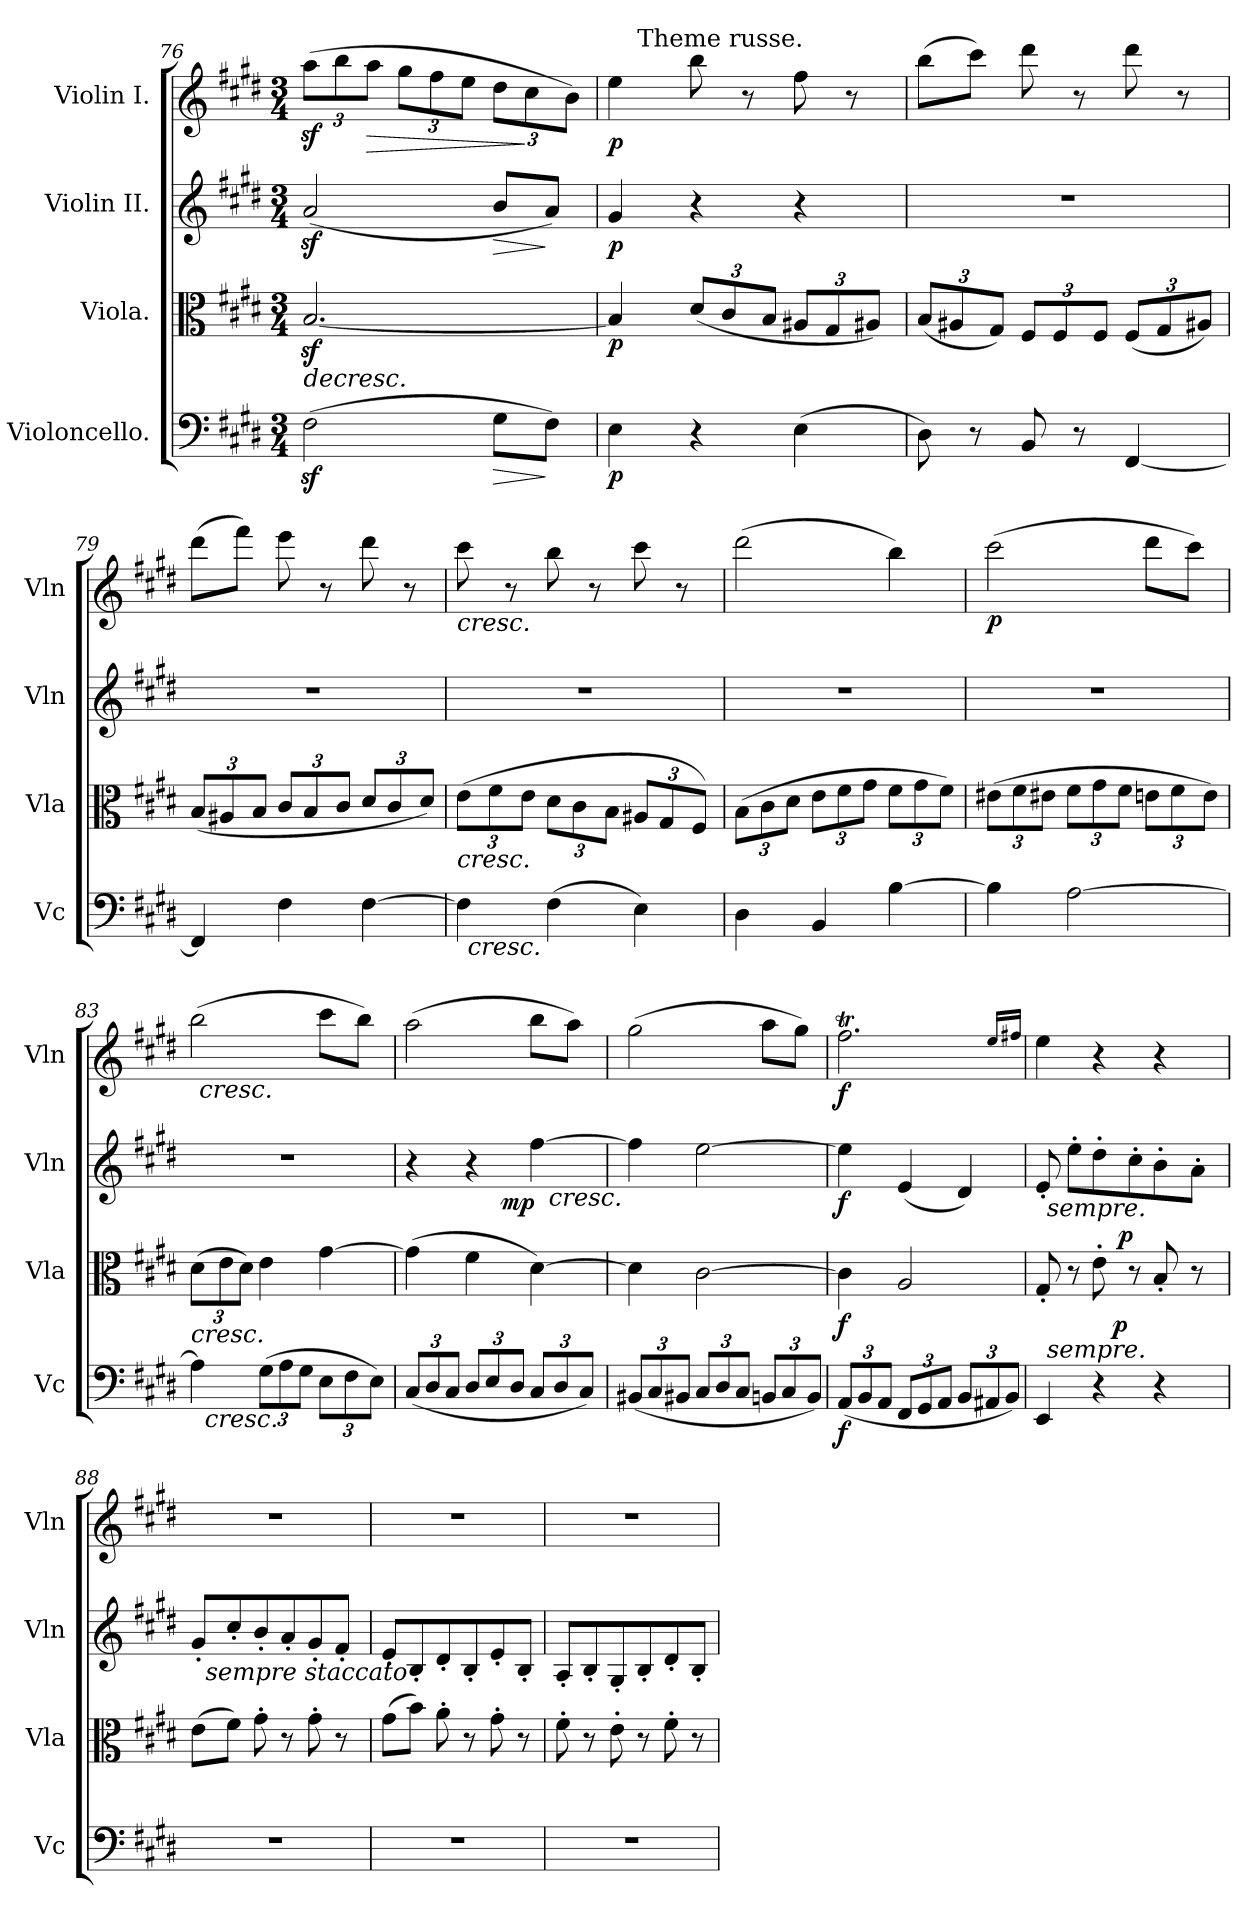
**kern	**dynam	**kern	**dynam	**kern	**dynam	**kern	**dynam
*part4	*part4	*part3	*part3	*part2	*part2	*part1	*part1
*staff4	*staff4	*staff3	*staff3	*staff2	*staff2	*staff1	*staff1
*I"Violoncello.	*	*I"Viola.	*	*I"Violin II.	*	*I"Violin I.	*
*I'Vc	*	*I'Vla	*	*I'Vln	*	*I'Vln	*
*clefF4	*	*clefC3	*	*clefG2	*	*clefG2	*
*k[f#c#g#d#]	*	*k[f#c#g#d#]	*	*k[f#c#g#d#]	*	*k[f#c#g#d#]	*
*E:	*	*E:	*	*E:	*	*E:	*
*M3/4	*	*M3/4	*	*M3/4	*	*M3/4	*
=76	=76	=76	=76	=76	=76	=76	=76
!	!	!	!LO:HP:b	!	!	!	!
(>2F#z<\	.	[2.Bz</	>	(<2az</	.	(>12aaz<\L	.
.	.	.	.	.	.	12bb\	.
!	!	!	!	!	!	!	!LO:HP:b
.	.	.	.	.	.	12aa\J	>
.	.	.	.	.	.	12gg#\L	.
.	.	.	.	.	.	12ff#\	.
.	.	.	.	.	.	12ee\J	.
!	!LO:HP:b	!	!	!	!LO:HP:b	!	!
8G#\L	>	.	.	8b/L	>	12dd#\L	.
.	.	.	.	.	.	12cc#\	]
8F#\J)	]	.	.	8a/J)	]	.	.
.	.	.	.	.	.	12b\J)	.
=77	=77	=77	=77	=77	=77	=77	=77
!	!LO:DY:b	!	!LO:DY:b	!	!LO:DY:b	!	!LO:DY:b
*	*	*	*	*	*	*^	*
4E\	p	4B/]	p	4g#/	p	4ee\	24ryy	p
.	.	.	.	.	.	.	96ryy	.
!	!	!	!	!	!	!	!LO:TX:a:t=Theme russe.	!
.	.	.	.	.	.	.	3%2ryy	.
4r	.	(<12d#/L	]	4r	.	8bb\	.	.
.	.	12c#/	.	.	.	.	.	.
.	.	.	.	.	.	8r	.	.
.	.	12B/J	.	.	.	.	.	.
(>4E\	.	12A#X/L	.	4r	.	8ff#\	.	.
.	.	12G#/	.	.	.	.	.	.
.	.	.	.	.	.	8r	.	.
.	.	12A#X/J)	.	.	.	.	.	.
.	.	.	.	.	.	.	48.ryy	.
*	*	*	*	*	*	*v	*v	*
!!LO:PB:g=z
=78	=78	=78	=78	=78	=78	=78	=78
8D#\)	.	(<12B/L	.	2.r	.	(>8bb\L	.
.	.	12A#X/	.	.	.	.	.
8r	.	.	.	.	.	8ccc#\J)	.
.	.	12G#/J)	.	.	.	.	.
8BB/	.	12F#/L	.	.	.	8ddd#\	.
.	.	12F#/	.	.	.	.	.
8r	.	.	.	.	.	8r	.
.	.	12F#/J	.	.	.	.	.
[4FF#/	.	(<12F#/L	.	.	.	8ddd#\	.
.	.	12G#/	.	.	.	.	.
.	.	.	.	.	.	8r	.
.	.	12A#X/J)	.	.	.	.	.
=79	=79	=79	=79	=79	=79	=79	=79
4FF#/]	.	(<12B/L	.	2.r	.	(>8ddd#\L	.
.	.	12A#X/	.	.	.	.	.
.	.	.	.	.	.	8fff#\J)	.
.	.	12B/J	.	.	.	.	.
4F#\	.	12c#/L	.	.	.	8eee\	.
.	.	12B/	.	.	.	.	.
.	.	.	.	.	.	8r	.
.	.	12c#/J	.	.	.	.	.
[4F#\	.	12d#/L	.	.	.	8ddd#\	.
.	.	12c#/	.	.	.	.	.
.	.	.	.	.	.	8r	.
.	.	12d#/J)	.	.	.	.	.
=80	=80	=80	=80	=80	=80	=80	=80
!	!	!	!	!	!	!LO:TX:b:i:t=cresc.	!
!	!	!LO:TX:b:i:t=cresc.	!	!	!	!	!
*^	*	*	*	*	*	*	*
4F#\]	48ryy	.	(>12e\L	.	2.r	.	8ccc#\	.
!	!LO:TX:b:i:t=cresc.	!	!	!	!	!	!	!
.	3%2ryy	.	.	.	.	.	.	.
.	.	.	12f#\	.	.	.	.	.
.	.	.	.	.	.	.	8r	.
.	.	.	12e\J	.	.	.	.	.
(>4F#\	.	.	12d#\L	.	.	.	8bb\	.
.	.	.	12c#\	.	.	.	.	.
.	.	.	.	.	.	.	8r	.
.	.	.	12B\J	.	.	.	.	.
4E\)	.	.	12A#X/L	.	.	.	8ccc#\	.
.	.	.	12G#/	.	.	.	.	.
.	.	.	.	.	.	.	8r	.
.	.	.	12F#/J)	.	.	.	.	.
.	24.ryy	.	.	.	.	.	.	.
*v	*v	*	*	*	*	*	*	*
=81	=81	=81	=81	=81	=81	=81	=81
4D#\	.	(>12B\L	.	2.r	.	(>2ddd#\	.
.	.	12c#\	.	.	.	.	.
.	.	12d#\J	.	.	.	.	.
4BB/	.	12e\L	.	.	.	.	.
.	.	12f#\	.	.	.	.	.
.	.	12g#\J	.	.	.	.	.
[4B\	.	12f#\L	.	.	.	4bb\)	.
.	.	12g#\	.	.	.	.	.
.	.	12f#\J)	.	.	.	.	.
=82	=82	=82	=82	=82	=82	=82	=82
!	!	!	!	!	!	!	!LO:DY:b
4B\]	.	(>12e#X\L	.	2.r	.	(>2ccc#\	p
.	.	12f#\	.	.	.	.	.
.	.	12e#X\J	.	.	.	.	.
[2A\	.	12f#\L	.	.	.	.	.
.	.	12g#\	.	.	.	.	.
.	.	12f#\J	.	.	.	.	.
.	.	12en\L	.	.	.	8ddd#\L	.
.	.	12f#\	.	.	.	.	.
.	.	.	.	.	.	8ccc#\J)	.
.	.	12e\J)	.	.	.	.	.
=83	=83	=83	=83	=83	=83	=83	=83
!	!	!LO:TX:b:i:t=cresc.	!	!	!	!	!
*^	*	*	*	*	*	*^	*
4A\]	32ryy	.	(>12d#\L	.	2.r	.	(>2bb\	48ryy	.
!	!	!	!	!	!	!	!	!LO:TX:b:i:t=cresc.	!
.	.	.	.	.	.	.	.	3%2ryy	.
!	!LO:TX:b:i:t=cresc.	!	!	!	!	!	!	!	!
.	2ryy	.	.	.	.	.	.	.	.
.	.	.	12e\	.	.	.	.	.	.
.	.	.	12d#\J)	.	.	.	.	.	.
(>12G#\L	.	.	4e\	.	.	.	.	.	.
12A\	.	.	.	.	.	.	.	.	.
12G#\J	.	.	.	.	.	.	.	.	.
12E\L	.	.	[4g#\	.	.	.	8ccc#\L	.	.
.	8..ryy	.	.	.	.	.	.	.	.
12F#\	.	.	.	.	.	.	.	.	.
.	.	.	.	.	.	.	8bb\J)	.	.
12E\J)	.	.	.	.	.	.	.	.	.
.	.	.	.	.	.	.	.	24.ryy	.
*v	*v	*	*	*	*	*	*v	*v	*
!!LO:LB:g=z
=84	=84	=84	=84	=84	=84	=84	=84
*	*	*	*	*^	*	*	*
*	*	*	*	*	*^	*	*	*
(<12C#/L	.	(>4g#\]	.	4r	3ryy	3ryy	.	(>2aa\	.
12D#/	.	.	.	.	.	.	.	.	.
12C#/J	.	.	.	.	.	.	.	.	.
12D#/L	.	4f#\	.	4r	.	.	.	.	.
12E/	.	.	.	.	24.ryy	6ryy	.	.	.
!	!	!	!	!	!	!	!LO:DY:b	!	!
.	.	.	.	.	3ryy	.	mp	.	.
12D#/J	.	.	.	.	.	.	.	.	.
12C#/L	.	[4d#\)	.	[4ff#\	.	24..ryy	.	8bb\L	.
!	!	!	!	!	!	!LO:TX:b:i:t=cresc.	!	!	!
.	.	.	.	.	.	6ryy	.	.	.
12D#/	.	.	.	.	.	.	.	.	.
.	.	.	.	.	.	.	.	8aa\J)	.
12C#/J)	.	.	.	.	.	.	.	.	.
.	.	.	.	.	48ryy	.	.	.	.
.	.	.	.	.	.	96ryy	.	.	.
*	*	*	*	*v	*v	*v	*	*	*
=85	=85	=85	=85	=85	=85	=85	=85
(<12BB#X/L	.	4d#\]	.	4ff#\]	.	(>2gg#\	.
12C#/	.	.	.	.	.	.	.
12BB#X/J	.	.	.	.	.	.	.
12C#/L	.	[2c#\	.	[2ee\	.	.	.
12D#/	.	.	.	.	.	.	.
12C#/J	.	.	.	.	.	.	.
12BBn/L	.	.	.	.	.	8aa\L	.
12C#/	.	.	.	.	.	.	.
.	.	.	.	.	.	8gg#\J)	.
12BB/J)	.	.	.	.	.	.	.
=86	=86	=86	=86	=86	=86	=86	=86
!	!LO:DY:b	!	!LO:DY:b	!	!LO:DY:b	!	!LO:DY:b
(<12AA/L	f	4c#\]	f	4ee\]	f	2.ff#T\	f
12BB/	.	.	.	.	.	.	.
12AA/J	.	.	.	.	.	.	.
12FF#/L	.	2A/	.	(<4e/	.	.	.
12GG#/	.	.	.	.	.	.	.
12AA/J	.	.	.	.	.	.	.
12BB/L	.	.	.	4d#/)	.	.	.
12AA#X/	.	.	.	.	.	.	.
12BB/J)	.	.	.	.	.	.	.
.	.	.	.	.	.	16qee/LL	.
.	.	.	.	.	.	16qff#X/JJ	.
=87	=87	=87	=87	=87	=87	=87	=87
*	*	*^	*	*^	*	*	*
*	*	*	*^	*	*	*	*	*	*
*	*	*	*	*^	*	*	*	*	*	*
4EE/	.	8G#'</	3ryy	4ryy	32ryy	.	8e'</	32ryy	.	4ee\	.
!	!	!	!	!	!	!	!	!LO:TX:b:i:t=sempre.	!	!	!
!	!	!	!	!	!LO:TX:b:i:t=sempre.	!	!	!	!	!	!
.	.	.	.	.	2ryy	.	.	2ryy	.	.	.
.	.	8r	.	.	.	.	8ee'>\L	.	.	.	.
4r	.	8e'>\	.	16.ryy	.	.	8dd#'>\	.	.	4r	.
!	!	!	!	!	!	!LO:DY:b	!	!	!	!	!
.	.	.	3ryy	.	.	p	.	.	.	.	.
!	!	!	!	!	!	!LO:DY:a	!	!	!	!	!
.	.	.	.	4ryy	.	p	.	.	.	.	.
.	.	8r	.	.	.	.	8cc#'>\	.	.	.	.
4r	.	8B'</	.	.	.	.	8b'>\	.	.	4r	.
.	.	.	.	.	8..ryy	.	.	8..ryy	.	.	.
.	.	.	.	8ryy	.	.	.	.	.	.	.
.	.	8r	.	.	.	.	8a'>\J	.	.	.	.
.	.	.	12ryy	.	.	.	.	.	.	.	.
.	.	.	.	32ryy	.	.	.	.	.	.	.
*	*	*v	*v	*v	*v	*	*	*	*	*	*
=88	=88	=88	=88	=88	=88	=88	=88	=88
2.r	.	(>8e\L	.	8g#'</L	24ryy	.	2.r	.
!	!	!	!	!	!LO:TX:b:i:t=sempre staccato	!	!	!
.	.	.	.	.	3%2ryy	.	.	.
.	.	8f#\J)	.	8cc#'</	.	.	.	.
.	.	8g#'>\	.	8b'</	.	.	.	.
.	.	8r	.	8a'</	.	.	.	.
.	.	8g#'>\	.	8g#'</	.	.	.	.
.	.	8r	.	8f#'</J	.	.	.	.
.	.	.	.	.	24ryy	.	.	.
*	*	*	*	*v	*v	*	*	*
=89	=89	=89	=89	=89	=89	=89	=89
2.r	.	(>8g#\L	.	8e'</L	.	2.r	.
.	.	8b\J)	.	8B'</	.	.	.
.	.	8a'>\	.	8d#'</	.	.	.
.	.	8r	.	8B'</	.	.	.
.	.	8g#'>\	.	8e'</	.	.	.
.	.	8r	.	8B'</J	.	.	.
=90	=90	=90	=90	=90	=90	=90	=90
2.r	.	8f#'>\	.	8A'</L	.	2.r	.
.	.	8r	.	8B'</	.	.	.
.	.	8e'>\	.	8G#'</	.	.	.
.	.	8r	.	8B'</	.	.	.
.	.	8f#'>\	.	8d#'</	.	.	.
.	.	8r	.	8B'</J	.	.	.
=	=	=	=	=	=	=	=
*-	*-	*-	*-	*-	*-	*-	*-
